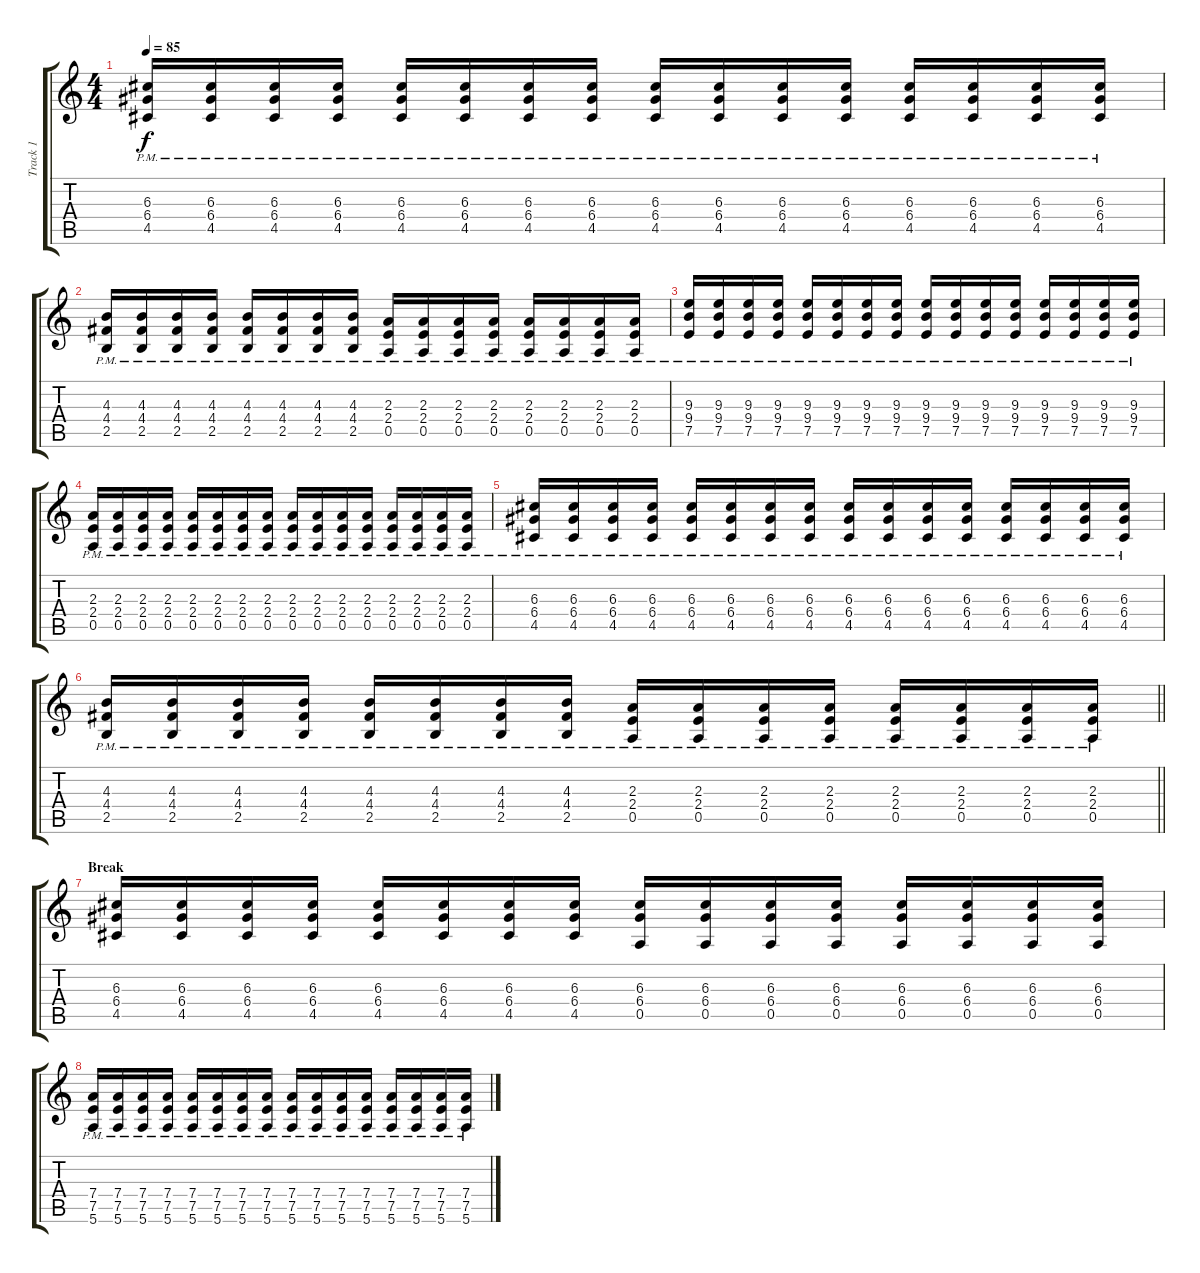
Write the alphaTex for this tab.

\track ("Track 1" "Track 1") {instrument overdrivenguitar}
\staff {score tabs}
\tuning (E4 B3 G3 D3 A2 E2) {hide}
\ts (4 4)
\tempo 85
\clef g2
\ks c
(6.3{pm} 6.4{pm} 4.5{pm}).16{dy f} (6.3{pm} 6.4{pm} 4.5{pm}).16 (6.3{pm} 6.4{pm} 4.5{pm}).16 (6.3{pm} 6.4{pm} 4.5{pm}).16 (6.3{pm} 6.4{pm} 4.5{pm}).16 (6.3{pm} 6.4{pm} 4.5{pm}).16 (6.3{pm} 6.4{pm} 4.5{pm}).16 (6.3{pm} 6.4{pm} 4.5{pm}).16 (6.3{pm} 6.4{pm} 4.5{pm}).16 (6.3{pm} 6.4{pm} 4.5{pm}).16 (6.3{pm} 6.4{pm} 4.5{pm}).16 (6.3{pm} 6.4{pm} 4.5{pm}).16 (6.3{pm} 6.4{pm} 4.5{pm}).16 (6.3{pm} 6.4{pm} 4.5{pm}).16 (6.3{pm} 6.4{pm} 4.5{pm}).16 (6.3{pm} 6.4{pm} 4.5{pm}).16 |
(4.3{pm} 4.4{pm} 2.5{pm}).16 (4.3{pm} 4.4{pm} 2.5{pm}).16 (4.3{pm} 4.4{pm} 2.5{pm}).16 (4.3{pm} 4.4{pm} 2.5{pm}).16 (4.3{pm} 4.4{pm} 2.5{pm}).16 (4.3{pm} 4.4{pm} 2.5{pm}).16 (4.3{pm} 4.4{pm} 2.5{pm}).16 (4.3{pm} 4.4{pm} 2.5{pm}).16 (2.3{pm} 2.4{pm} 0.5{pm}).16 (2.3{pm} 2.4{pm} 0.5{pm}).16 (2.3{pm} 2.4{pm} 0.5{pm}).16 (2.3{pm} 2.4{pm} 0.5{pm}).16 (2.3{pm} 2.4{pm} 0.5{pm}).16 (2.3{pm} 2.4{pm} 0.5{pm}).16 (2.3{pm} 2.4{pm} 0.5{pm}).16 (2.3{pm} 2.4{pm} 0.5{pm}).16 |
(9.3{pm} 9.4{pm} 7.5{pm}).16 (9.3{pm} 9.4{pm} 7.5{pm}).16 (9.3{pm} 9.4{pm} 7.5{pm}).16 (9.3{pm} 9.4{pm} 7.5{pm}).16 (9.3{pm} 9.4{pm} 7.5{pm}).16 (9.3{pm} 9.4{pm} 7.5{pm}).16 (9.3{pm} 9.4{pm} 7.5{pm}).16 (9.3{pm} 9.4{pm} 7.5{pm}).16 (9.3{pm} 9.4{pm} 7.5{pm}).16 (9.3{pm} 9.4{pm} 7.5{pm}).16 (9.3{pm} 9.4{pm} 7.5{pm}).16 (9.3{pm} 9.4{pm} 7.5{pm}).16 (9.3{pm} 9.4{pm} 7.5{pm}).16 (9.3{pm} 9.4{pm} 7.5{pm}).16 (9.3{pm} 9.4{pm} 7.5{pm}).16 (9.3{pm} 9.4{pm} 7.5{pm}).16 |
(2.3{pm} 2.4{pm} 0.5{pm}).16 (2.3{pm} 2.4{pm} 0.5{pm}).16 (2.3{pm} 2.4{pm} 0.5{pm}).16 (2.3{pm} 2.4{pm} 0.5{pm}).16 (2.3{pm} 2.4{pm} 0.5{pm}).16 (2.3{pm} 2.4{pm} 0.5{pm}).16 (2.3{pm} 2.4{pm} 0.5{pm}).16 (2.3{pm} 2.4{pm} 0.5{pm}).16 (2.3{pm} 2.4{pm} 0.5{pm}).16 (2.3{pm} 2.4{pm} 0.5{pm}).16 (2.3{pm} 2.4{pm} 0.5{pm}).16 (2.3{pm} 2.4{pm} 0.5{pm}).16 (2.3{pm} 2.4{pm} 0.5{pm}).16 (2.3{pm} 2.4{pm} 0.5{pm}).16 (2.3{pm} 2.4{pm} 0.5{pm}).16 (2.3{pm} 2.4{pm} 0.5{pm}).16 |
(6.3{pm} 6.4{pm} 4.5{pm}).16 (6.3{pm} 6.4{pm} 4.5{pm}).16 (6.3{pm} 6.4{pm} 4.5{pm}).16 (6.3{pm} 6.4{pm} 4.5{pm}).16 (6.3{pm} 6.4{pm} 4.5{pm}).16 (6.3{pm} 6.4{pm} 4.5{pm}).16 (6.3{pm} 6.4{pm} 4.5{pm}).16 (6.3{pm} 6.4{pm} 4.5{pm}).16 (6.3{pm} 6.4{pm} 4.5{pm}).16 (6.3{pm} 6.4{pm} 4.5{pm}).16 (6.3{pm} 6.4{pm} 4.5{pm}).16 (6.3{pm} 6.4{pm} 4.5{pm}).16 (6.3{pm} 6.4{pm} 4.5{pm}).16 (6.3{pm} 6.4{pm} 4.5{pm}).16 (6.3{pm} 6.4{pm} 4.5{pm}).16 (6.3{pm} 6.4{pm} 4.5{pm}).16 |
\barLineRight lightlight
(4.3{pm} 4.4{pm} 2.5{pm}).16 (4.3{pm} 4.4{pm} 2.5{pm}).16 (4.3{pm} 4.4{pm} 2.5{pm}).16 (4.3{pm} 4.4{pm} 2.5{pm}).16 (4.3{pm} 4.4{pm} 2.5{pm}).16 (4.3{pm} 4.4{pm} 2.5{pm}).16 (4.3{pm} 4.4{pm} 2.5{pm}).16 (4.3{pm} 4.4{pm} 2.5{pm}).16 (2.3{pm} 2.4{pm} 0.5{pm}).16 (2.3{pm} 2.4{pm} 0.5{pm}).16 (2.3{pm} 2.4{pm} 0.5{pm}).16 (2.3{pm} 2.4{pm} 0.5{pm}).16 (2.3{pm} 2.4{pm} 0.5{pm}).16 (2.3{pm} 2.4{pm} 0.5{pm}).16 (2.3{pm} 2.4{pm} 0.5{pm}).16 (2.3{pm} 2.4{pm} 0.5{pm}).16 |
\section ("" "Break")
(6.3 6.4 4.5).16 (6.3 6.4 4.5).16 (6.3 6.4 4.5).16 (6.3 6.4 4.5).16 (6.3 6.4 4.5).16 (6.3 6.4 4.5).16 (6.3 6.4 4.5).16 (6.3 6.4 4.5).16 (6.3 6.4 0.5).16 (6.3 6.4 0.5).16 (6.3 6.4 0.5).16 (6.3 6.4 0.5).16 (6.3 6.4 0.5).16 (6.3 6.4 0.5).16 (6.3 6.4 0.5).16 (6.3 6.4 0.5).16 |
(7.4{pm} 7.5{pm} 5.6{pm}).16 (7.4{pm} 7.5{pm} 5.6{pm}).16 (7.4{pm} 7.5{pm} 5.6{pm}).16 (7.4{pm} 7.5{pm} 5.6{pm}).16 (7.4{pm} 7.5{pm} 5.6{pm}).16 (7.4{pm} 7.5{pm} 5.6{pm}).16 (7.4{pm} 7.5{pm} 5.6{pm}).16 (7.4{pm} 7.5{pm} 5.6{pm}).16 (7.4{pm} 7.5{pm} 5.6{pm}).16 (7.4{pm} 7.5{pm} 5.6{pm}).16 (7.4{pm} 7.5{pm} 5.6{pm}).16 (7.4{pm} 7.5{pm} 5.6{pm}).16 (7.4{pm} 7.5{pm} 5.6{pm}).16 (7.4{pm} 7.5{pm} 5.6{pm}).16 (7.4{pm} 7.5{pm} 5.6{pm}).16 (7.4{pm} 7.5{pm} 5.6{pm}).16
